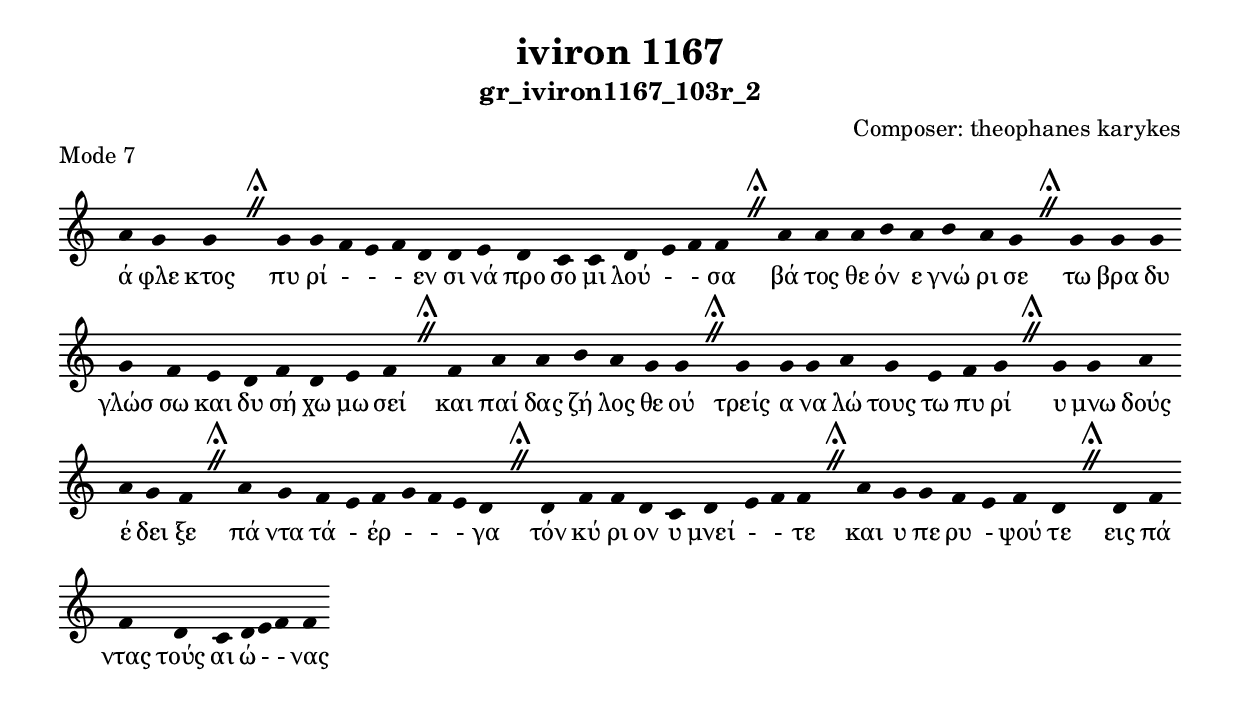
\include "gregorian.ly"

	\header {
 	  title = "iviron 1167"
	  subtitle = "gr_iviron1167_103r_2"
	  composer = "Composer: theophanes karykes"
	  piece = "Mode 7"
	}

	chant = {
	  a'4 g'4 g'4 \divisioMaior
 g'4 g'4 f'4 e'4 f'4 d'4 d'4 e'4 d'4 c'4 c'4 d'4 e'4 f'4 f'4 \divisioMaior
 a'4 a'4 a'4 b'4 a'4 b'4 a'4 g'4 \divisioMaior
 g'4 g'4 g'4 g'4 f'4 e'4 d'4 f'4 d'4 e'4 f'4 \divisioMaior
 f'4 a'4 a'4 b'4 a'4 g'4 g'4 \divisioMaior
 g'4 g'4 g'4 a'4 g'4 e'4 f'4 g'4 \divisioMaior
 g'4 g'4 a'4 a'4 g'4 f'4 \divisioMaior
 a'4 g'4 f'4 e'4 f'4 g'4 f'4 e'4 d'4 \divisioMaior
 d'4 f'4 f'4 d'4 c'4 d'4 e'4 f'4 f'4 \divisioMaior
 a'4 g'4 g'4 f'4 e'4 f'4 d'4 \divisioMaior
 d'4 f'4 f'4 d'4 c'4 d'4 e'4 f'4 f'4\finalis
	}

	verba = \lyricmode {ά φλε κτος 
πυ ρί -  -  - εν σι νά προ σο μι λού -  - σα 
βά τος θε όν ε γνώ ρι σε 
τω βρα δυ γλώσ σω και δυ σή χω μω σεί 
και παί δας ζή λος θε ού 
τρείς α να λώ τους τω πυ ρί 
υ μνω δούς έ δει ξε 
πά ντα τά - έρ -  -  - γα 
τόν κύ ρι ον υ μνεί -  - τε 
και υ πε ρυ - ψού τε 
εις πά ντας τούς αι ώ -  - νας 
	}


	\score {
	  \new Staff <<
	  \new Voice = "melody" \chant
	  \new Lyrics = "one" \lyricsto melody \verba
	  >>
	  \layout {
	    \context {
	      \Staff
	      \remove "Time_signature_engraver"
	      \remove "Bar_engraver"
	    }
	    \context {
	      \Voice
	      \remove "Stem_engraver"
	    }
	  }
	}